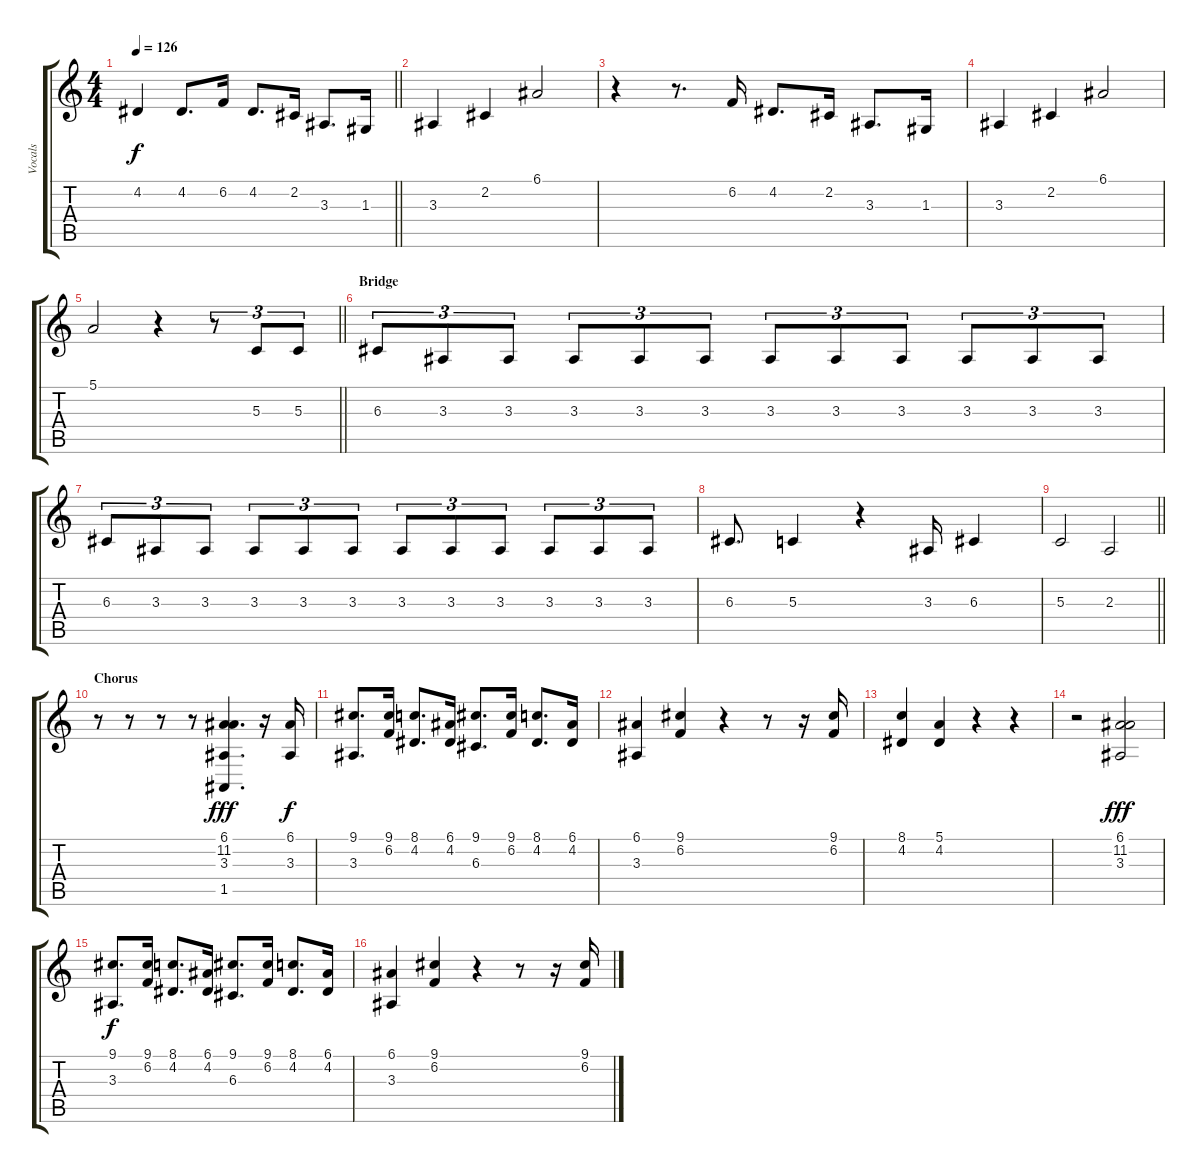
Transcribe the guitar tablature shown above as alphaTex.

\track ("Vocals" "Vocals") {instrument brightacousticpiano}
\staff {score tabs}
\tuning (E4 B3 G3 D3 A2 E2) {hide}
\ts (4 4)
\tempo 126
\clef g2
\barLineRight lightlight
\ks c
4.2.4{dy f} 4.2.8{d} 6.2.16 4.2.8{d} 2.2.16 3.3.8{d} 1.3.16 |
3.3.4 2.2.4 6.1.2 |
r.4 r.8{d} 6.2.16 4.2.8{d} 2.2.16 3.3.8{d} 1.3.16 |
3.3.4 2.2.4 6.1.2 |
\barLineRight lightlight
5.1.2 r.4 r.8{tu (3 2)} 5.3.8{tu (3 2)} 5.3.8{tu (3 2)} |
\section ("" "Bridge")
6.3.8{tu (3 2)} 3.3.8{tu (3 2)} 3.3.8{tu (3 2)} 3.3.8{tu (3 2)} 3.3.8{tu (3 2)} 3.3.8{tu (3 2)} 3.3.8{tu (3 2)} 3.3.8{tu (3 2)} 3.3.8{tu (3 2)} 3.3.8{tu (3 2)} 3.3.8{tu (3 2)} 3.3.8{tu (3 2)} |
6.3.8{tu (3 2)} 3.3.8{tu (3 2)} 3.3.8{tu (3 2)} 3.3.8{tu (3 2)} 3.3.8{tu (3 2)} 3.3.8{tu (3 2)} 3.3.8{tu (3 2)} 3.3.8{tu (3 2)} 3.3.8{tu (3 2)} 3.3.8{tu (3 2)} 3.3.8{tu (3 2)} 3.3.8{tu (3 2)} |
6.3.8{d} 5.3.4 r.4 3.3.16 6.3.4 |
\barLineRight lightlight
5.3.2 2.3.2 |
\section ("" "Chorus")
r.8 r.8 r.8 r.8 (6.1 11.2 3.3 1.5).4{d dy fff} r.16 (6.1 3.3).16{dy f} |
(9.1 3.3).8{d} (9.1 6.2).16 (8.1 4.2).8{d} (6.1 4.2).16 (9.1 6.3).8{d} (9.1 6.2).16 (8.1 4.2).8{d} (6.1 4.2).16 |
(6.1 3.3).4 (9.1 6.2).4 r.4 r.8 r.16 (9.1 6.2).16 |
(8.1 4.2).4 (5.1 4.2).4 r.4 r.4 |
r.2 (6.1 11.2 3.3).2{dy fff} |
(9.1 3.3).8{d dy f} (9.1 6.2).16 (8.1 4.2).8{d} (6.1 4.2).16 (9.1 6.3).8{d} (9.1 6.2).16 (8.1 4.2).8{d} (6.1 4.2).16 |
(6.1 3.3).4 (9.1 6.2).4 r.4 r.8 r.16 (9.1 6.2).16
